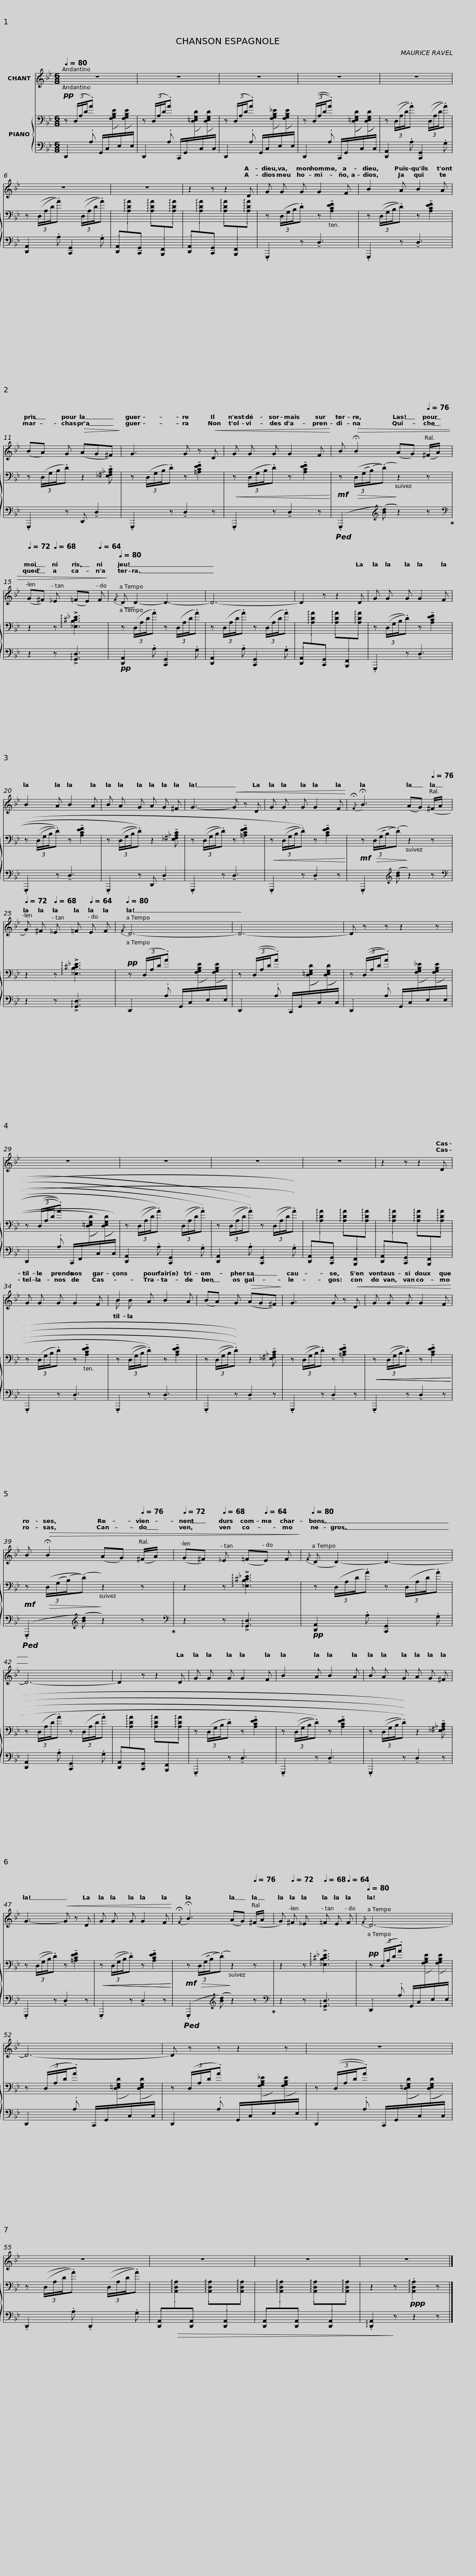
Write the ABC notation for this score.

X:1
%%score ( 1 2 ) { 3 | 4 }
L:1/8
Q:1/4=80
M:6/8
I:linebreak $
K:Bb
V:1 treble
V:2 treble
V:3 bass
V:4 bass
V:1
 z6 | z6 | z6 |$ z6 | z6 | %5
 z6 |$ z6 | z2 z z2 D | G G G G2 F | B2 A B2 A |$ %10
 (BA) G!>(! (AG^F)!>)! | G3 G z!<(! D | G G G G2 F!<)! | B!>(! !fermata!B2 (AG)[Q:1/4=76] (^F/A/) |$[Q:1/4=72] (G^F)[Q:1/4=68] _E (=FE)[Q:1/4=64] F!>)! | %15
[Q:1/4=80][Q:1/4=80]{/F} (D D2-) D3- | D6- | D2 z z2 D |$ G G G G2 F | B2 A B2 A | %20
 B A G A G ^F | G3-!<(! G z D |$ G G G G2 F!<)! |{/!fermata!F} !fermata!B3 (AG)[Q:1/4=76] (^F/A/ |[Q:1/4=72] G) ^F[Q:1/4=68] _E =F[Q:1/4=64] E F | %25
[Q:1/4=80][Q:1/4=80]{/F} D6- |$ D6- | D z z z2 z | z6 | z6 |$ %30
 z6 | z6 | z2 z z2 D | G G G G2 F |$ B2 A B2 A | %35
 (BA) G!>(! (AG^F)!>)! | G3 G z!<(! D | G G G G2 F!<)! |$ B!>(! !fermata!B2 (AG)[Q:1/4=76] (^F/A/) |[Q:1/4=72] (G^F)[Q:1/4=68] _E (=F[Q:1/4=64]E) F!>)! | %40
[Q:1/4=80]{/F} (D D2-) D3- | D6- |$ D2 z z2 D | G G G G2 F | B2 A B2 A | %45
 B A G A G ^F |$ G3-!<(! G z D | G G G G2 F!<)! |{/!fermata!F} !fermata!B3 (AG)[Q:1/4=76] (^F/A/ | G)[Q:1/4=72] ^F _E[Q:1/4=68] =F E[Q:1/4=64] F |$ %50
[Q:1/4=80][Q:1/4=80]{/F} D6- | D6- | D z z z2 z |$ z6 | z6 | %55
 z6 | z6 | z6 |] %58
V:2
 x6 | x6 | x6 |$ x6 | x6 | %5
 x6 |$ x6 | x6 | x6 | x6 |$ %10
 x6 | x6 | x6 | x6 |$ x6 | %15
 x6 | x6 | x6 |$ x6 | x6 | %20
 x6 | x6 |$ x6 | x6 | x6 | %25
 x6 |$ x6 | x6 | x6 | x6 |$ %30
 x6 | x6 | x6 | x6 |$ B B x4 | %35
 x6 | x6 | x6 |$ x6 | x6 | %40
 x6 | x6 |$ x6 | x6 | x6 | %45
 x6 |$ x6 | x6 | x6 | x6 |$ %50
 x6 | x6 | x6 |$ x6 | x6 | %55
 x6 | x6 | x6 |] %58
V:3
!pp! z (3(D,/A,/D/.A) x3 | z (3(D,/A,/D/.A) x3 | z (3(D,/A,/D/.A) x3 |$ z (3((D,/A,/D/.A)) x3 | z (3((D,/A,/D/.A)) x (3((D,/A,/D/.A)) | %5
 z (3((D,/A,/D/.A)) x (3((D,/A,/D/.A)) |$ x6 | x6 | z (3(D,/G,/B,/.D) z !tenuto![A,CEF]2 | z (3((D,/G,/B,/.D)) z !tenuto![A,CEF]2 |$ %10
 z (3(D,/G,/B,/.D) z2 !tenuto![_E,^F,_A,C] | z (3(D,/G,/B,/.D) z !tenuto![!courtesy!=A,CEF]2 |!<(! z (3(D,/G,/B,/.D) z !tenuto![A,CEF]2!<)! |!mf! z!>(! (3(D,/((G,/(B,/))(.D))!>)! z2) z |$ z2 z !arpeggio!!>![_E,B,^C_E]3 | %15
 z (3(D,/A,/D/.A) z (3(D,/A,/D/.A) | z (3(D,/A,/D/.A) z (3(D,/A,/D/.A) | x6 |$ z (3((D,/G,/B,/.D)) z !tenuto![A,CEF]2 | z (3(((D,/G,/B,/.D))) z !tenuto![A,CEF]2 | %20
 z (3(((D,/G,/B,/.D))) z2 !tenuto![_E,^F,_A,C] | z (3((D,/G,/B,/.D)) z !tenuto![!courtesy!=A,CEF]2 |$!<(! z (3(((D,/G,/B,/.D))) z !tenuto![A,CEF]2!<)! |!mf! z!>(! (3(D,/((G,/(B,/))(.D))!>)! z2) z | z2 z !arpeggio!!>![_E,B,^C_E]3 | %25
!pp! z (3(D,/A,/D/.A) x3 |$ z (3((D,/A,/D/.A)) x3 | z (3((D,/A,/D/.A)) x3 | z (3(((D,/A,/D/.A))) x3 | z (3(((D,/A,/D/.A))) x (3(((D,/A,/D/.A))) |$ %30
 z (3((((D,/A,/D/.A)))) z (3((((D,/A,/D/.A)))) | x6 | x6 | z (3(D,/G,/B,/.D) z !tenuto![A,CEF]2 |$ z (3(((D,/G,/B,/.D))) z !tenuto![A,CEF]2 | %35
 z (3(((((D,/G,/B,/.D))))) z2 !tenuto![_E,^F,_A,C] | z (3((D,/G,/B,/.D)) z !tenuto![!courtesy!=A,CEF]2 |!<(!!<(! z (3((D,/G,/B,/.D)) z !tenuto![A,CEF]2!<)!!<)! |$!mf! z!>(! (3(D,/((G,/(B,/))(.D))!>)! z2) z | z2 z !arpeggio!!>![_E,B,^C_E]3 | %40
 z (3(D,/A,/D/.A) z (3(D,/A,/D/.A) | z (3(D,/A,/D/.A) z (3(D,/A,/D/.A) |$ x6 | z (3(D,/G,/B,/.D) z !tenuto![A,CEF]2 | z (3(((D,/G,/B,/.D))) z !tenuto![A,CEF]2 | %45
 z (3(((((D,/G,/B,/.D))))) z2 !tenuto![_E,^F,_A,C] |$ z (3((D,/G,/B,/.D)) z !tenuto![!courtesy!=A,CEF]2 |!<(!!<(! z (3((D,/G,/B,/.D)) z !tenuto![A,CEF]2!<)!!<)! |!mf! z!>(! (3(D,/((G,/(B,/))(.D))!>)! z2) z | z2 z !arpeggio!!>![_E,B,^C_E]3 |$ %50
!pp! z (3(D,/A,/D/.A) x3 | z (3(D,/A,/D/.A) x3 | z (3(D,/A,/D/.A) x3 |$ z (3((D,/A,/D/.A)) x3 | z (3((D,/A,/D/.A)) x (3((D,/A,/D/.A)) | %55
 x6 | x6 | z2 z!ppp! !arpeggio!.[A,,D,A,]2 z |] %58
V:4
 .D,,2 .A, G,,/C,/[I:staff -1]([F,G,B,E]/[I:staff +1]E,/)[I:staff -1]([F,G,B,E]/[I:staff +1]E,/) | .D,,2 .A, C,,/G,,/[I:staff -1]([D,=E,G,D]/[I:staff +1]C,/)[I:staff -1]([D,E,G,D]/[I:staff +1]C,/) | .D,,2 .A, G,,/C,/[I:staff -1]([F,G,B,!courtesy!_E]/[I:staff +1]E,/)[I:staff -1]([F,G,B,E]/[I:staff +1]E,/) |$ .D,,2 .A, C,,/G,,/[I:staff -1](([D,=E,G,D]/[I:staff +1]C,/))[I:staff -1](([D,E,G,D]/[I:staff +1]C,/)) | [D,,A,,]2 .A, [C,,G,,]2 .G, | %5
 [D,,A,,]2 .A, [C,,G,,]2 .G, |$ .[D,,A,,][I:staff -1]!arpeggio!.[A,DA][I:staff +1].[C,,G,,][I:staff -1] !arpeggio!.[A,DA][I:staff +1].[B,,,F,,][I:staff -1]!arpeggio!.[A,DA] |[I:staff +1] .[D,,A,,][I:staff -1]!arpeggio!.[A,DA][I:staff +1].[C,,G,,][I:staff -1] !arpeggio!.[A,DA][I:staff +1].[B,,,F,,][I:staff -1]!arpeggio!.[A,DA] |[I:staff +1] .G,,,2 z !tenuto!D,3 | .G,,,2 z !tenuto!D,3 |$ %10
 .G,,,2 z D,, !tenuto!D,2 | .G,,,2 z !tenuto!D,2 z | .G,,,2 z !tenuto!D,2 z |!ped! (.G,,,2[K:treble] (([Bd]) z2)) z!ped-up! |$[K:bass] z2 z !arpeggio!!>![G,,D,]3 | %15
!pp! [D,,A,,]2 .A, [C,,G,,]2 .G, | [D,,A,,]2 .A, [C,,G,,]2 .G, | .[D,,A,,][I:staff -1]!arpeggio!.[A,DA][I:staff +1].[C,,G,,][I:staff -1] !arpeggio!.[A,DA][I:staff +1].[B,,,F,,][I:staff -1]!arpeggio!.[A,DA] |$[I:staff +1] .G,,,2 z !tenuto!D,3 | .G,,,2 z !tenuto!D,3 | %20
 .G,,,2 z D,, !tenuto!D,2 | .G,,,2 z !tenuto!D,3 |$ .G,,,2 z !tenuto!D,2 z | .G,,,2[K:treble] (([Bd] z2)) z |[K:bass] z2 z !arpeggio!!>![G,,D,]3 | %25
 .D,,2 .A, G,,/C,/[I:staff -1]([F,G,B,E]/[I:staff +1]E,/)[I:staff -1]([F,G,B,E]/[I:staff +1]E,/) |$ .D,,2 .A, C,,/G,,/[I:staff -1](([D,=E,G,D]/[I:staff +1]C,/))[I:staff -1](([D,E,G,D]/[I:staff +1]C,/)) | .D,,2 .A, G,,/C,/[I:staff -1]([F,G,B,!courtesy!_E]/[I:staff +1]E,/)[I:staff -1]([F,G,B,E]/[I:staff +1]E,/) | .D,,2 .A, C,,/F,,/[I:staff -1]((([D,=E,G,D]/[I:staff +1]C,/)))[I:staff -1]((([D,E,G,D]/[I:staff +1]C,/))) | [D,,A,,]2 .A, [C,,G,,]2 .G, |$ %30
 [D,,A,,]2 .A, [C,,G,,]2 .G, | .[D,,A,,][I:staff -1]!arpeggio!.[A,DA][I:staff +1].[C,,G,,][I:staff -1] !arpeggio!.[A,DA][I:staff +1].[B,,,F,,][I:staff -1]!arpeggio!.[A,DA] |[I:staff +1] .[D,,A,,][I:staff -1]!arpeggio!.[A,DA][I:staff +1].[C,,G,,][I:staff -1] !arpeggio!.[A,DA][I:staff +1].[B,,,F,,][I:staff -1]!arpeggio!.[A,DA] |[I:staff +1] .G,,,2 z !tenuto!D,3 |$ .G,,,2 z !tenuto!D,3 | %35
 .G,,,2 z !tenuto!D,2 z | .G,,,2 z !tenuto!D,2 z | .G,,,2 z !tenuto!D,2 z |$!ped! (.G,,,2[K:treble] (([Bd]) z2)) z!ped-up! |[K:bass] z2 z !arpeggio!!>![G,,D,]3 | %40
!pp! [D,,A,,]2 .A, [C,,G,,]2 .G, | [D,,A,,]2 .A, [C,,G,,]2 .G, |$ .[D,,A,,][I:staff -1]!arpeggio!.[A,DA][I:staff +1].[C,,G,,][I:staff -1] !arpeggio!.[A,DA][I:staff +1].[B,,,F,,][I:staff -1]!arpeggio!.[A,DA] |[I:staff +1] .G,,,2 z !tenuto!D,3 | .G,,,2 z !tenuto!D,3 | %45
 .G,,,2 z !tenuto!D,2 z |$ .G,,,2 z !tenuto!D,2 z | .G,,,2 z !tenuto!D,2 z |!ped! (.G,,,2[K:treble] (([Bd]) z2)) z!ped-up! |[K:bass] z2 z !arpeggio!!>![G,,D,]3 |$ %50
 .D,,2 .A, G,,/C,/[I:staff -1]([F,G,B,E]/[I:staff +1]E,/)[I:staff -1]([F,G,B,E]/[I:staff +1]E,/) | .D,,2 .A, C,,/G,,/[I:staff -1]([D,=E,G,D]/[I:staff +1]C,/)[I:staff -1]([D,E,G,D]/[I:staff +1]C,/) | .D,,2 .A, G,,/C,/[I:staff -1]([F,G,B,!courtesy!_E]/[I:staff +1]E,/)[I:staff -1]([F,G,B,E]/[I:staff +1]E,/) |$ .D,,2 .A, C,,/G,,/[I:staff -1](([D,=E,G,D]/[I:staff +1]C,/))[I:staff -1](([D,E,G,D]/[I:staff +1]C,/)) | .D,,2 .A, .D,,2 .G, | %55
 .[D,,A,,]!>(![I:staff -1]!arpeggio!.[A,,D,A,][I:staff +1].[D,,A,,][I:staff -1] !arpeggio!.[A,,D,A,][I:staff +1].[D,,A,,][I:staff -1]!arpeggio!.[A,,D,A,] |[I:staff +1] .[D,,A,,][I:staff -1]!arpeggio!.[A,,D,A,][I:staff +1].[D,,A,,][I:staff -1] !arpeggio!.[A,,D,A,][I:staff +1].[D,,A,,][I:staff -1]!arpeggio!.[A,,D,A,] |[I:staff +1] !arpeggio!.[D,,A,,]2!>)! z z2 z |] %58
